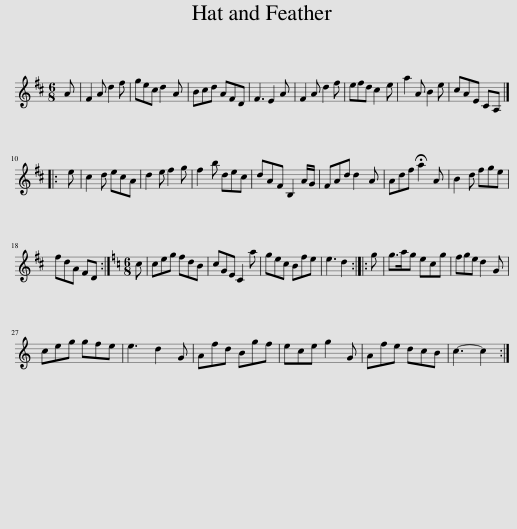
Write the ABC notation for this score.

X:1
L:1/8
M:6/8
I:linebreak $
K:D
V:1 treble
V:1
 A | F2 A d2 f | gec d2 A | Bcd AFD | F3 E2 A | %5
 F2 A d2 f | efd c2 e | a2 A B2 e | cAE CA, |]:$ e | %10
 c2 d ecA | d2 e f2 g | f2 b dec | dAF B,2 A/G/ | FAd d2 A | %15
 Adf !fermata!a2 A | B2 d fge |$ fdA FD :|[K:C][M:6/8] c | ceg fdB | %20
 cGE C2 a | gec Bfe | e3 d2 :: g | g>ag ecg | %25
 fge d2 G |$ ceg gfe | e3 d2 G | Afd Bgf | ece g2 G | %30
 Afe dcB | c3- c2 :| %32
